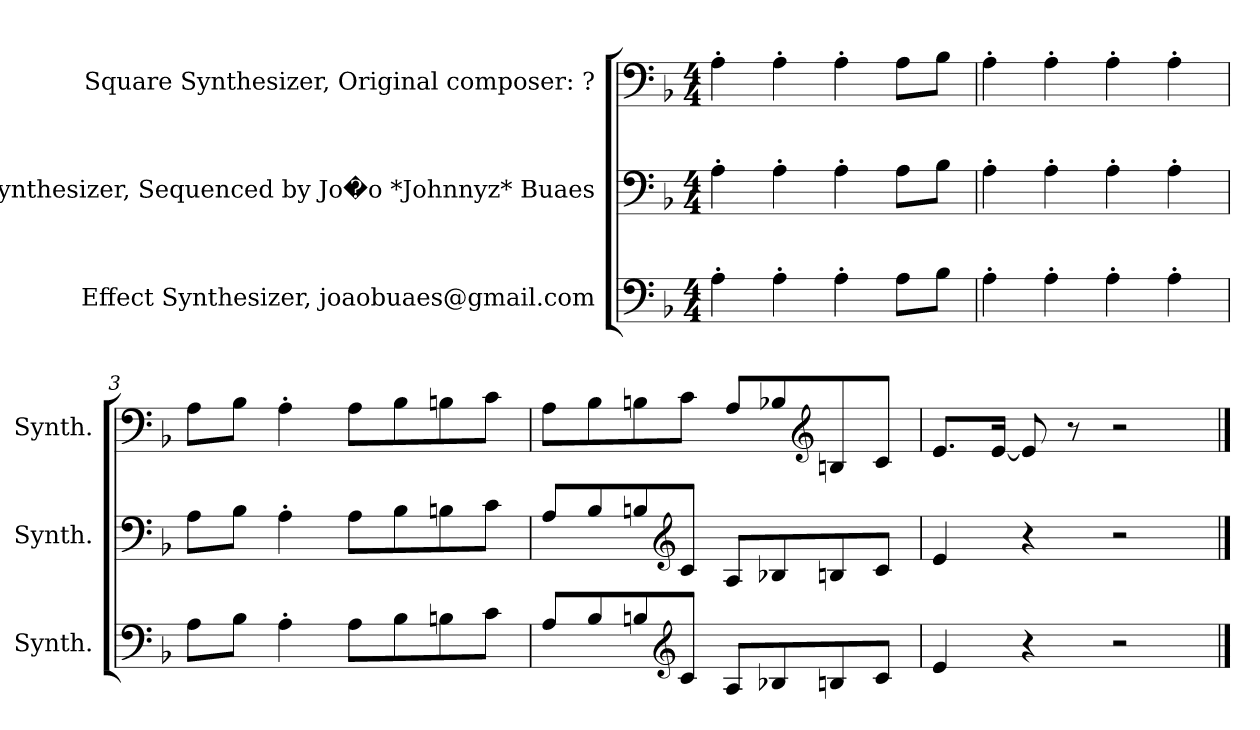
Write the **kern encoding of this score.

**kern	**kern	**kern
*part3	*part2	*part1
*staff3	*staff2	*staff1
*I"Effect Synthesizer, joaobuaes@gmail.com	*I"Square Synthesizer, Sequenced by Jo�o *Johnnyz* Buaes	*I"Square Synthesizer, Original composer: ?
*I'Synth.	*I'Synth.	*I'Synth.
*clefF4	*clefF4	*clefF4
*k[b-]	*k[b-]	*k[b-]
*M4/4	*M4/4	*M4/4
*MM150	*MM150	*MM150
=1	=1	=1
4A'\	4A'\	4A'\
4A'\	4A'\	4A'\
4A'\	4A'\	4A'\
8A\L	8A\L	8A\L
8B-\J	8B-\J	8B-\J
=2	=2	=2
4A'\	4A'\	4A'\
4A'\	4A'\	4A'\
4A'\	4A'\	4A'\
4A'\	4A'\	4A'\
=3	=3	=3
8A\L	8A\L	8A\L
8B-\J	8B-\J	8B-\J
4A'\	4A'\	4A'\
8A\L	8A\L	8A\L
8B-\	8B-\	8B-\
8Bn\	8Bn\	8Bn\
8c\J	8c\J	8c\J
!!LO:LB:g=z
=4	=4	=4
8A/L	8A/L	8A\L
8B-/	8B-/	8B-\
8Bn/	8Bn/	8Bn\
*clefG2	*clefG2	*
8c/J	8c/J	8c\J
8A/L	8A/L	8A/L
8B-X/	8B-X/	8B-X/
*	*	*clefG2
8Bn/	8Bn/	8Bn/
8c/J	8c/J	8c/J
=5	=5	=5
4e/	4e/	8.e/L
.	.	[16e/Jk
4r	4r	8e/]
.	.	8r
2r	2r	2r
==	==	==
*-	*-	*-
